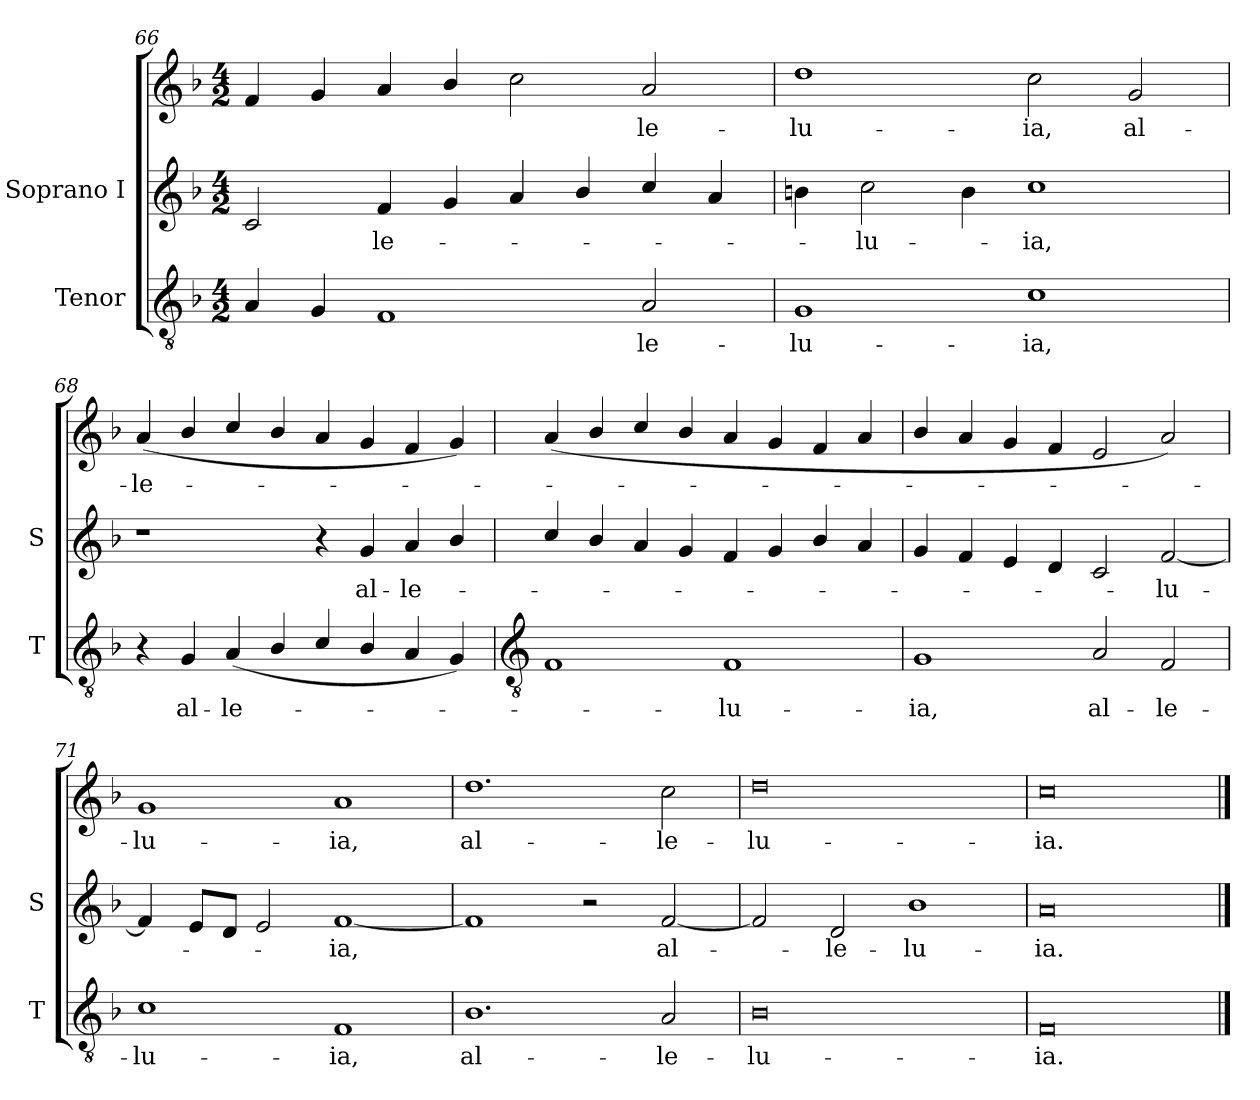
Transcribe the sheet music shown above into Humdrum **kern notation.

**kern	**text	**kern	**text	**kern	**text
*part2	*part2	*part1	*part1	*part1	*part1
*staff3	*staff3	*staff2	*staff2	*staff1	*staff1
*I"Tenor	*	*I"Soprano I	*	*	*
*I'T	*	*I'S	*	*	*
*clefGv2	*	*clefG2	*	*clefG2	*
*k[b-]	*	*k[b-]	*	*k[b-]	*
*F:	*	*F:	*	*F:	*
*M4/2	*	*M4/2	*	*M4/2	*
=66	=66	=66	=66	=66	=66
4A	.	2c	.	4f	.
4G	.	.	.	4g	.
!	!	!	!LO:LY:b	!	!
1F	.	4f	-le-	4a	.
.	.	4g	.	4b-/	.
.	.	4a	.	2cc	.
.	.	4b-/	.	.	.
!	!LO:LY:b	!	!	!	!LO:LY:b
2A	le-	4cc/	.	2a	le-
.	.	4a	.	.	.
=67	=67	=67	=67	=67	=67
!	!LO:LY:b	!	!	!	!LO:LY:b
1G	-lu-	4bn	.	1dd	lu-
!	!	!	!LO:LY:b	!	!
.	.	2cc	-lu-	.	.
.	.	4b	.	.	.
!	!LO:LY:b	!	!LO:LY:b	!	!LO:LY:b
1c	-ia,	1cc	ia,	2cc	-ia,
!	!	!	!	!	!LO:LY:b
.	.	.	.	2g	al-
=68	=68	=68	=68	=68	=68
!	!	!	!	!	!LO:LY:b
4r	.	1r	.	(<4a	le-
!	!LO:LY:b	!	!	!	!
4G	al-	.	.	4b-/	.
!	!LO:LY:b	!	!	!	!
(<4A	-le-	.	.	4cc/	.
4B-/	.	.	.	4b-/	.
4c/	.	4r	.	4a	.
!	!	!	!LO:LY:b	!	!
4B-/	.	4g	al-	4g	.
!	!	!	!LO:LY:b	!	!
4A	.	4a	-le-	4f	.
4G)	.	4b-/	.	4g)	.
!!LO:LB:g=z
=69	=69	=69	=69	=69	=69
*clefGv2	*	*	*	*	*
1F	.	4cc/	.	(<4a	.
.	.	4b-/	.	4b-/	.
.	.	4a	.	4cc/	.
.	.	4g	.	4b-/	.
!	!LO:LY:b	!	!	!	!
1F	lu-	4f	.	4a	.
.	.	4g	.	4g	.
.	.	4b-/	.	4f	.
.	.	4a	.	4a	.
=70	=70	=70	=70	=70	=70
!	!LO:LY:b	!	!	!	!
1G	-ia,	4g	.	4b-/	.
.	.	4f	.	4a	.
.	.	4e	.	4g	.
.	.	4d	.	4f	.
!	!LO:LY:b	!	!	!	!
2A	al-	2c	.	2e	.
!	!LO:LY:b	!	!LO:LY:b	!	!
2F	-le-	[2f	lu-	2a)	.
=71	=71	=71	=71	=71	=71
!	!LO:LY:b	!	!	!	!LO:LY:b
1c	-lu-	4f]	.	1g	lu-
.	.	8eL	.	.	.
.	.	8dJ	.	.	.
.	.	2e	.	.	.
!	!LO:LY:b	!	!LO:LY:b	!	!LO:LY:b
1F	-ia,	[1f	ia,	1a	-ia,
=72	=72	=72	=72	=72	=72
!	!LO:LY:b	!	!	!	!LO:LY:b
1.B-	al-	1f]	.	1.dd	al-
.	.	2r	.	.	.
!	!LO:LY:b	!	!LO:LY:b	!	!LO:LY:b
2A	-le-	[2f	-al-	2cc	-le-
=73	=73	=73	=73	=73	=73
!	!LO:LY:b	!	!	!	!LO:LY:b
0B-	-lu-	2f]	.	0dd	lu-
!	!	!	!LO:LY:b	!	!
.	.	2d	-le-	.	.
!	!	!	!LO:LY:b	!	!
.	.	1b-	-lu-	.	.
=74	=74	=74	=74	=74	=74
!	!LO:LY:b	!	!LO:LY:b	!	!LO:LY:b
0F	-ia.	0a	ia.	0cc	-ia.
==	==	==	==	==	==
*-	*-	*-	*-	*-	*-
